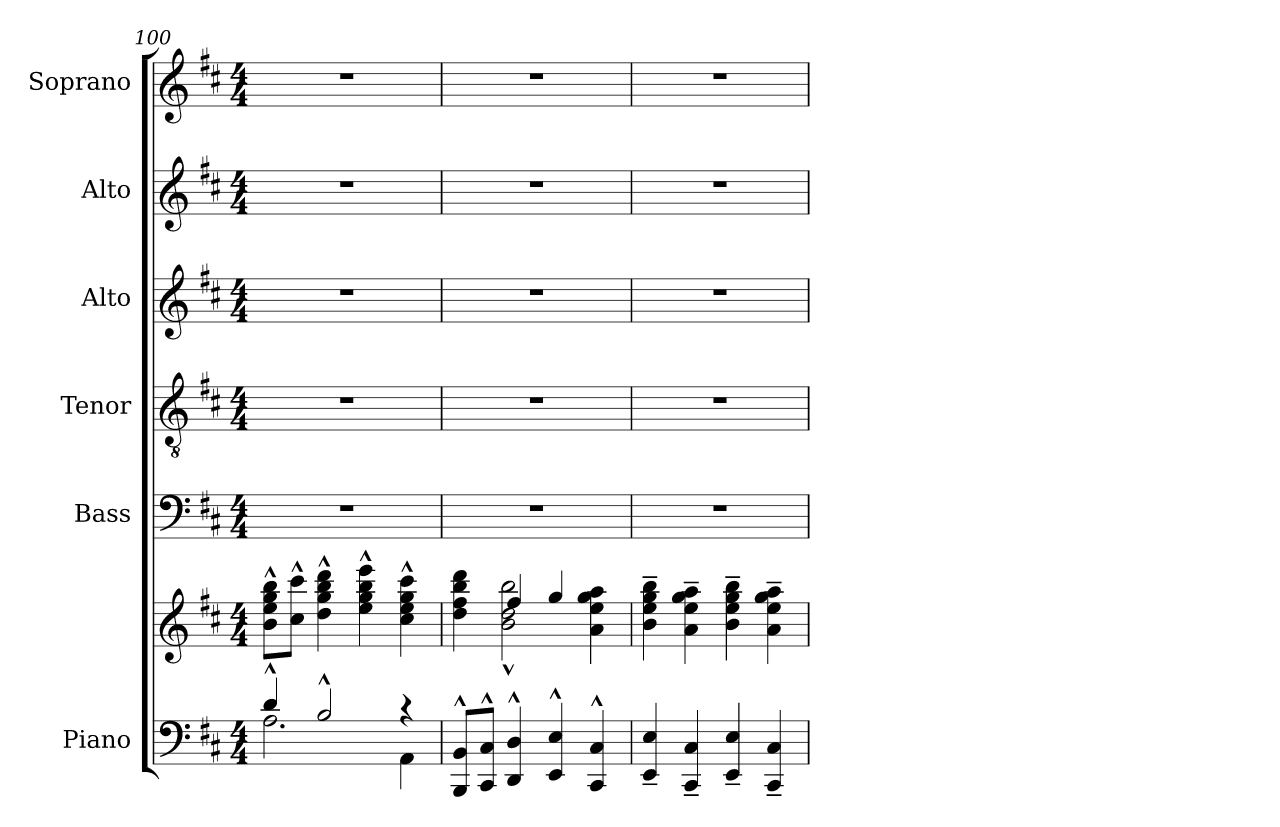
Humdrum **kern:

**kern	**kern	**kern	**kern	**kern	**kern	**kern
*part6	*part6	*part5	*part4	*part3	*part2	*part1
*staff7	*staff6	*staff5	*staff4	*staff3	*staff2	*staff1
*I"Piano	*	*I"Bass	*I"Tenor	*I"Alto	*I"Alto	*I"Soprano
*I'Pno.	*	*I'B.	*I'T.	*I'A.	*I'A.	*I'S.
!!LO:PB:g=z
*clefF4	*clefG2	*clefF4	*clefGv2	*clefG2	*clefG2	*clefG2
*	*	*	*ITrd7c12	*	*	*
*k[f#c#]	*k[f#c#]	*k[f#c#]	*k[f#c#]	*k[f#c#]	*k[f#c#]	*k[f#c#]
*D:	*D:	*D:	*D:	*D:	*D:	*D:
*M4/4	*M4/4	*M4/4	*M4/4	*M4/4	*M4/4	*M4/4
=100	=100	=100	=100	=100	=100	=100
*^	*	*	*	*	*	*
4d^^i/	2.Ai\	8bi\^^ 8eei^^ 8ggi^^ 8bbi^^L	1r	1r	1r	1r	1r
.	.	8cc#i\^^ 8ccc#i^^J	.	.	.	.	.
2B^^i/	.	4ddi\^^ 4ggi^^ 4bbi^^ 4dddi^^	.	.	.	.	.
.	.	4eei\^^ 4ggi^^ 4bbi^^ 4eeei^^	.	.	.	.	.
4r	4AAi\	4cc#i\^^ 4eei^^ 4ggi^^ 4ccc#i^^	.	.	.	.	.
*v	*v	*	*	*	*	*	*
=101	=101	=101	=101	=101	=101	=101
*	*^	*	*	*	*	*
8BBBi/^^ 8BBi^^L	4ddi\ 4ff#i 4bbi 4dddi	4ryy	1r	1r	1r	1r	1r
8CC#i/^^ 8C#i^^J	.	.	.	.	.	.	.
4DDi/^^ 4Di^^	4ff#i/	2bi\^^ 2ddi^^ 2bbi^^	.	.	.	.	.
4EEi/^^ 4Ei^^	4ggi/	.	.	.	.	.	.
4CC#i/^^ 4C#i^^	4ai\ 4eei 4ggi 4aai	4ryy	.	.	.	.	.
=102	=102	=102	=102	=102	=102	=102	=102
!	!LO:TX:b:i:t=sempre cresc.	!	!	!	!	!	!
*	*v	*v	*	*	*	*	*
4EEi/~ 4Ei~	4bi\~ 4eei~ 4ggi~ 4bbi~	1r	1r	1r	1r	1r
4CC#i/~ 4C#i~	4ai\~ 4eei~ 4ggi~ 4aai~	.	.	.	.	.
4EEi/~ 4Ei~	4bi\~ 4eei~ 4ggi~ 4bbi~	.	.	.	.	.
4CC#i/~ 4C#i~	4ai\~ 4eei~ 4ggi~ 4aai~	.	.	.	.	.
=	=	=	=	=	=	=
*-	*-	*-	*-	*-	*-	*-
